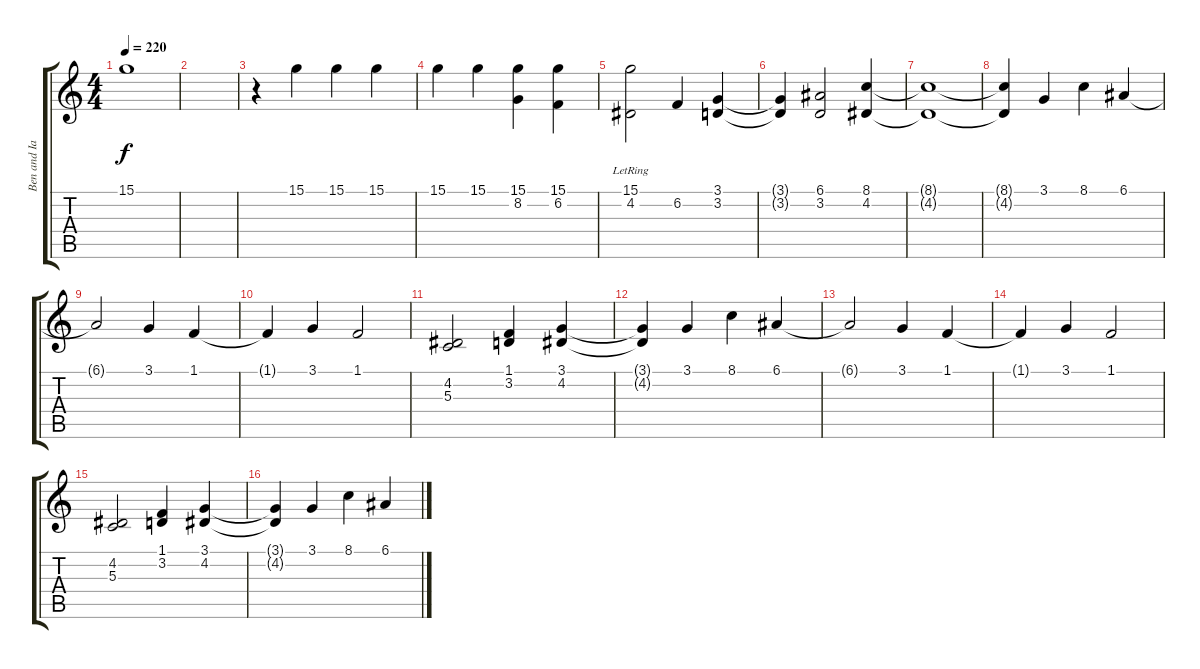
\track ("Ben and Ian" "Ben and Ia") {instrument electricgrandpiano}
\staff {score tabs}
\tuning (E4 B3 G3 D3 A2 E2) {hide}
\ts (4 4)
\tempo 220
\clef g2
\ks c
15.1{t}.1{dy f} |
|
r.4 15.1.4 15.1.4 15.1.4 |
15.1.4 15.1.4 (15.1 8.2).4 (15.1 6.2).4 |
(15.1{lr} 4.2).2 6.2.4 (3.1 3.2).4 |
(3.1{t} 3.2{t}).4 (6.1 3.2).2 (8.1 4.2).4 |
(8.1{t} 4.2{t}).1 |
(8.1{t} 4.2{t}).4 3.1.4 8.1.4 6.1.4 |
6.1{t}.2 3.1.4 1.1.4 |
1.1{t}.4 3.1.4 1.1.2 |
(4.2 5.3).2 (1.1 3.2).4 (3.1 4.2).4 |
(3.1{t} 4.2{t}).4 3.1.4 8.1.4 6.1.4 |
6.1{t}.2 3.1.4 1.1.4 |
1.1{t}.4 3.1.4 1.1.2 |
(4.2 5.3).2 (1.1 3.2).4 (3.1 4.2).4 |
(3.1{t} 4.2{t}).4 3.1.4 8.1.4 6.1.4
